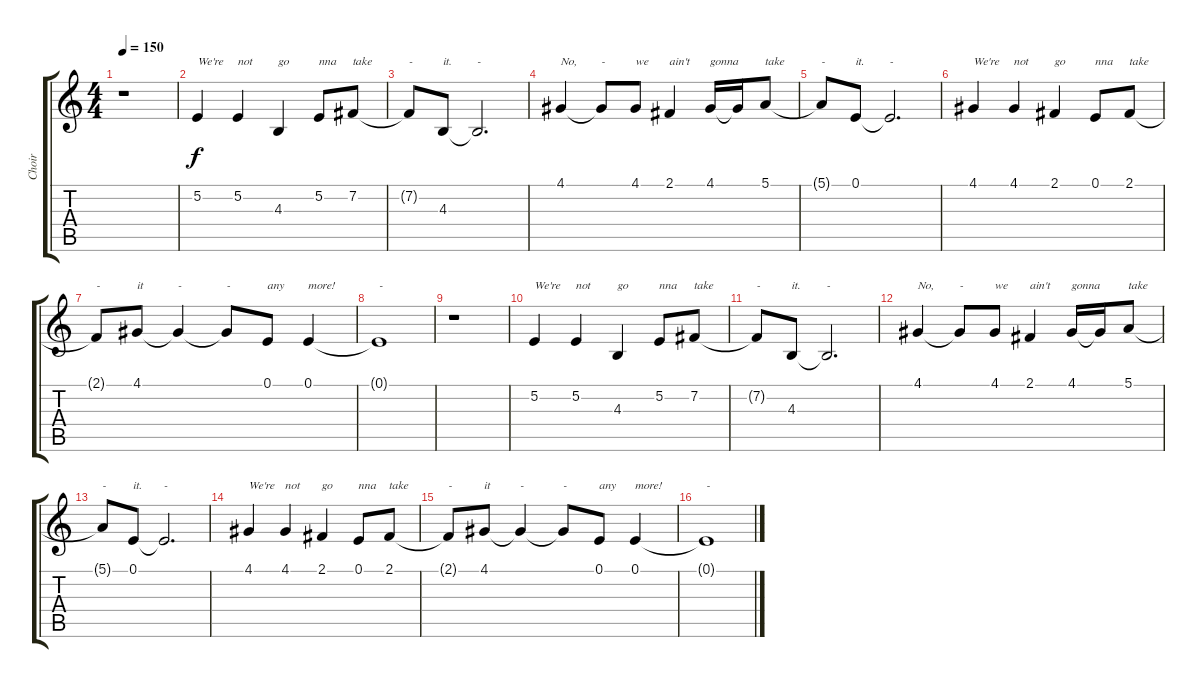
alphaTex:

\track ("Choir" "Choir") {instrument brasssection}
\staff {score tabs}
\tuning (E4 B3 G3 D3 A2 E2) {hide}
\ts (4 4)
\tempo 150
\clef g2
\ks c
r.1{dy f} |
5.2.4{txt "We're"} 5.2.4{txt "not"} 4.3.4{txt "go"} 5.2.8{txt "nna"} 7.2.8{txt "take"} |
7.2{t}.8{txt "-"} 4.3.8{txt "it."} 4.3{t}.2{d txt "-"} |
4.1.4{txt "No,"} 4.1{t}.8{txt "-"} 4.1.8{txt "we"} 2.1.4{txt "ain't"} 4.1.16{txt "gonna"} 4.1{t}.16 5.1.8{txt "take"} |
5.1{t}.8{txt "-"} 0.1.8{txt "it."} 0.1{t}.2{d txt "-"} |
4.1.4{txt "We're"} 4.1.4{txt "not"} 2.1.4{txt "go"} 0.1.8{txt "nna"} 2.1.8{txt "take"} |
2.1{t}.8{txt "-"} 4.1.8{txt "it"} 4.1{t}.4{txt "-"} 4.1{t}.8{txt "-"} 0.1.8{txt "any"} 0.1.4{txt "more!"} |
0.1{t}.1{txt "-"} |
r.1 |
5.2.4{txt "We're"} 5.2.4{txt "not"} 4.3.4{txt "go"} 5.2.8{txt "nna"} 7.2.8{txt "take"} |
7.2{t}.8{txt "-"} 4.3.8{txt "it."} 4.3{t}.2{d txt "-"} |
4.1.4{txt "No,"} 4.1{t}.8{txt "-"} 4.1.8{txt "we"} 2.1.4{txt "ain't"} 4.1.16{txt "gonna"} 4.1{t}.16 5.1.8{txt "take"} |
5.1{t}.8{txt "-"} 0.1.8{txt "it."} 0.1{t}.2{d txt "-"} |
4.1.4{txt "We're"} 4.1.4{txt "not"} 2.1.4{txt "go"} 0.1.8{txt "nna"} 2.1.8{txt "take"} |
2.1{t}.8{txt "-"} 4.1.8{txt "it"} 4.1{t}.4{txt "-"} 4.1{t}.8{txt "-"} 0.1.8{txt "any"} 0.1.4{txt "more!"} |
0.1{t}.1{txt "-"}
